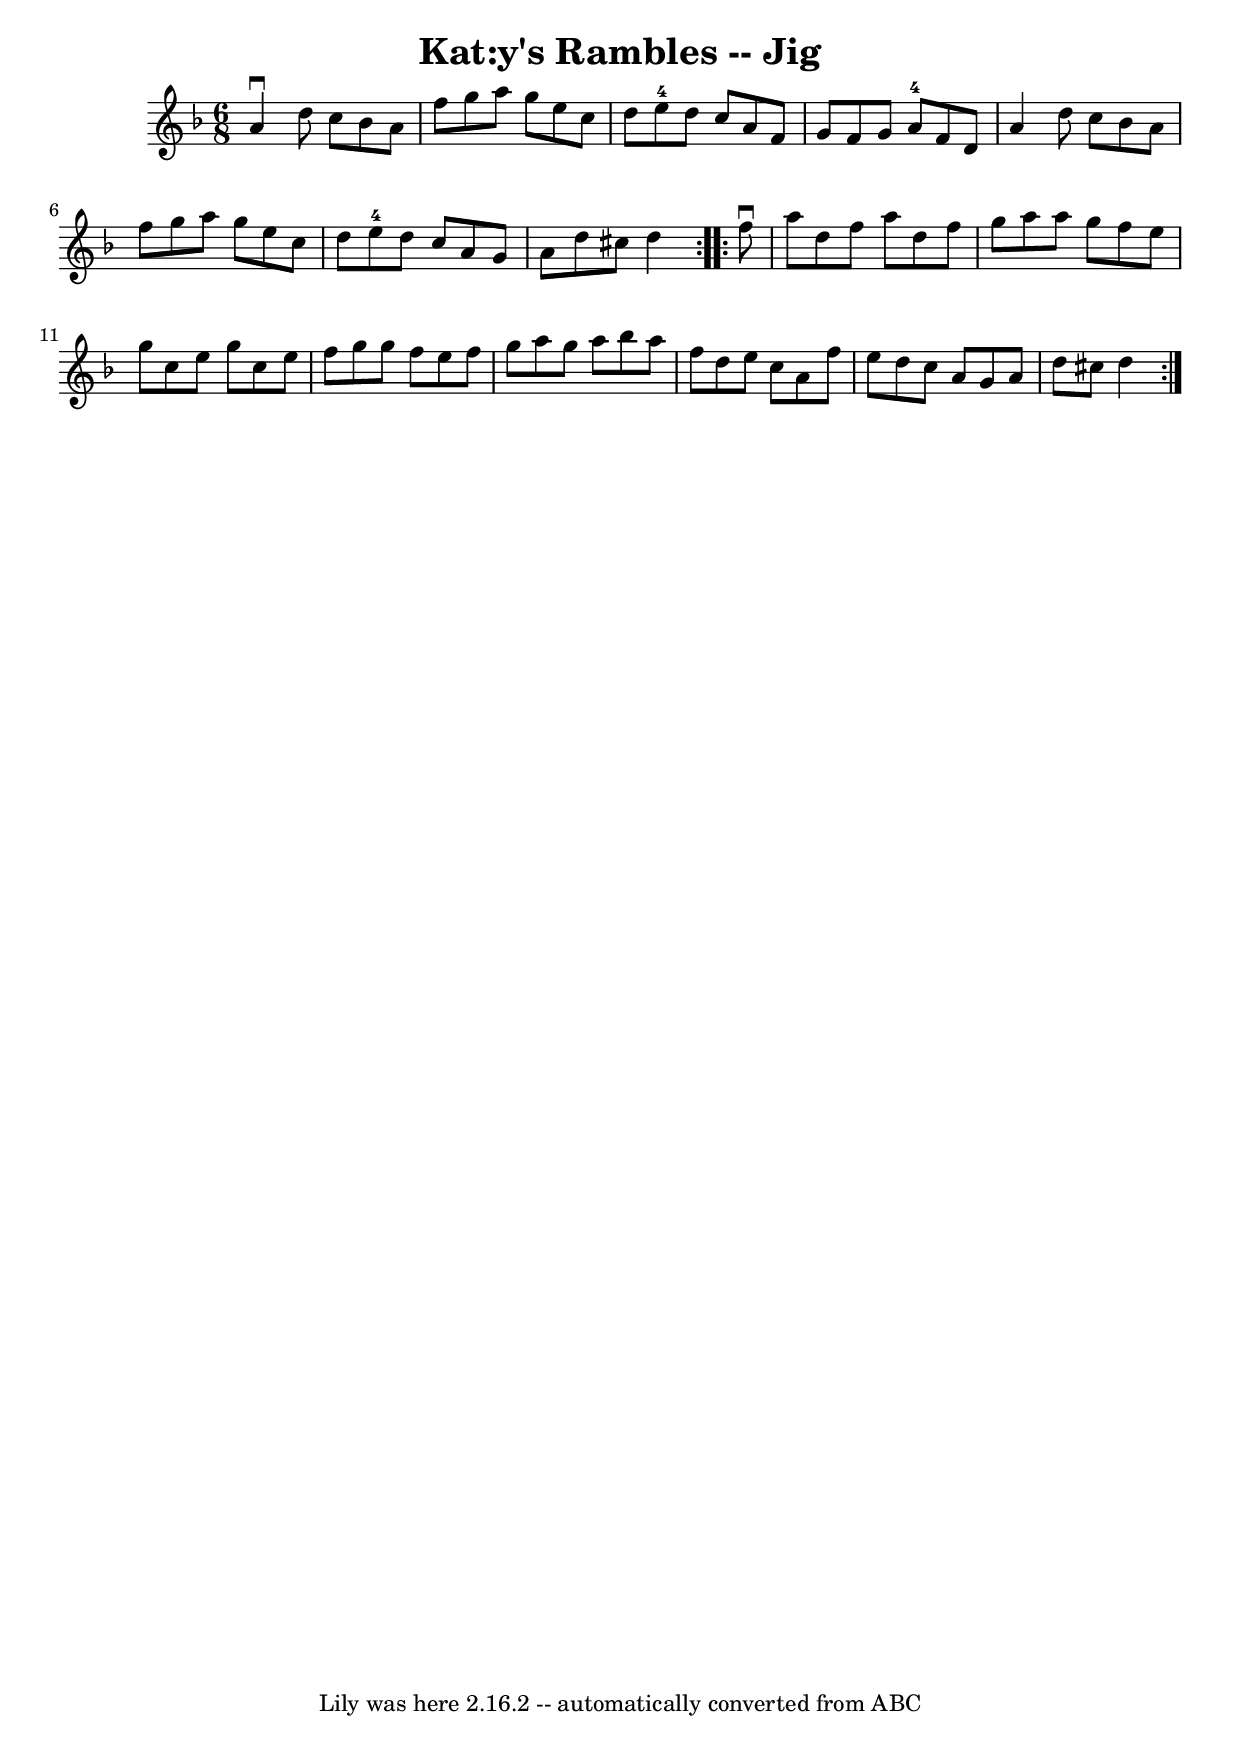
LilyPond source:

\version "2.16.2"
\include "Mammoth.ily"
\header {
  %% book = "Ryan's Mammoth Collection"
  crossRefNumber = "1"
  footnotes = "\\\\84 426"
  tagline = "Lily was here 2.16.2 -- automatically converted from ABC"
  title = "Kat:y's Rambles -- Jig"

}
voicedefault =  {



  \repeat volta 2 {

    \time 6/8 
    \key d \minor     a'4^\downbow d''8 c''8 bes'8 a'8      |
    f''8 g''8 a''8 g''8 e''8 c''8    |
    d''8         e''8-4 d''8 c''8 a'8 f'8     |
    g'8 f'8 g'8 a'8-4 f'8 d'8    |
    a'4 d''8 c''8 bes'8 a'8     |
    f''8 g''8 a''8 g''8 e''8 c''8    |
    d''8         e''8-4 d''8 c''8 a'8 g'8     |
    a'8 d''8 cis''8    
    d''4  
  }     
  \repeat volta 2 {
    f''8^\downbow a''8 d''8 f''8 a''8        d''8     |
    f''8 g''8 a''8 a''8 g''8 f''8    |
         e''8 g''8 c''8 e''8 g''8 c''8     |
    e''8 f''8 g''8      g''8 f''8 e''8     |
    f''8 g''8 a''8 g''8 a''8         bes''8     |
    a''8 f''8 d''8 e''8 c''8 a'8    |
         f''8 e''8 d''8 c''8 a'8 g'8     |
    a'8 d''8 cis''8  
    d''4  
  }   

}

\score{
  <<

    \context Staff="default"
    {
      \voicedefault 
      
    }

  >>
  \layout {
    
  }
  \midi {
  }

}
